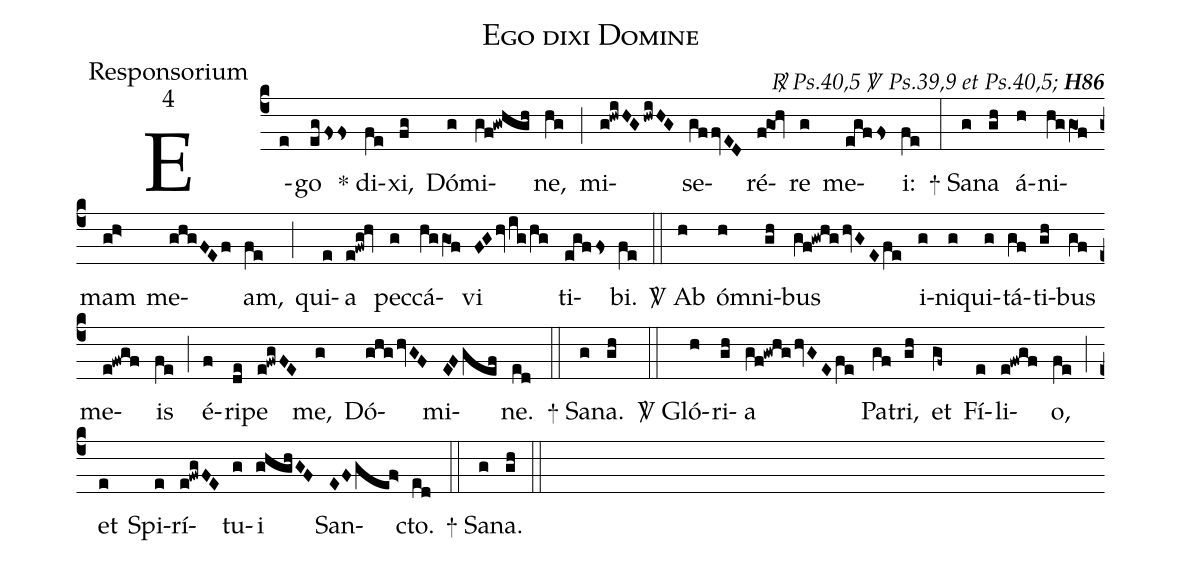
name:Ego dixi Domine;
office-part:Responsorium;
mode:4;
commentary:{\itshape\mdseries \Rbar\  Ps.40,5  \Vbar\   Ps.39,9 et Ps.40,5;\/} {\bfseries H86};
%%
(c4) E(e)go(egFss)
<sp>*</sp> di(fe)xi,(fg) Dó(g)mi(gf!gwhgh)ne,(hg) (;)
mi(g!hwiHGhwiHG)se(gffvED)ré(f!go1!hv)re(g) me(egfFs)i:(fe) (:)
<sp>+</sp> Sa(g)na(gh) á(h)ni(hggO1f)mam(gh>) me(ghgFEf)am,(fe) (;)
qui(e)a(e!fwg!hv) pec(g)cá(hggO1f)vi(FGhvig/hg) ti(egfFs)bi.(fe) (::)
<sp>V/</sp> Ab(h) ó(h)mni(gh)bus(gf!gwhghvGEfe) i(g)ni(g)qui(g)tá(gf)ti(gh)bus(gf) me(e!fwgf)is(fe) (;)
é(f)ri(de)pe(e!fwgFE) me,(g) Dó(ghghvGF)mi(EFgef)ne.(ed) (::)
<sp>+</sp> Sa(g)na.(gh) (::)
<sp>V/</sp> Gló(h)ri(gh)a(gf!gwhghvGEfe) Pa(gf)tri,(gh) et(gf~) Fí(e)li(e!fwgf)o,(fe) (;)
et(e) Spi(e)rí(e@fwgFE)tu(g)i(ghghGF) San(E/0Fgef>)cto.(ed) (::)
<sp>+</sp> Sa(g)na.(gh) (::)
